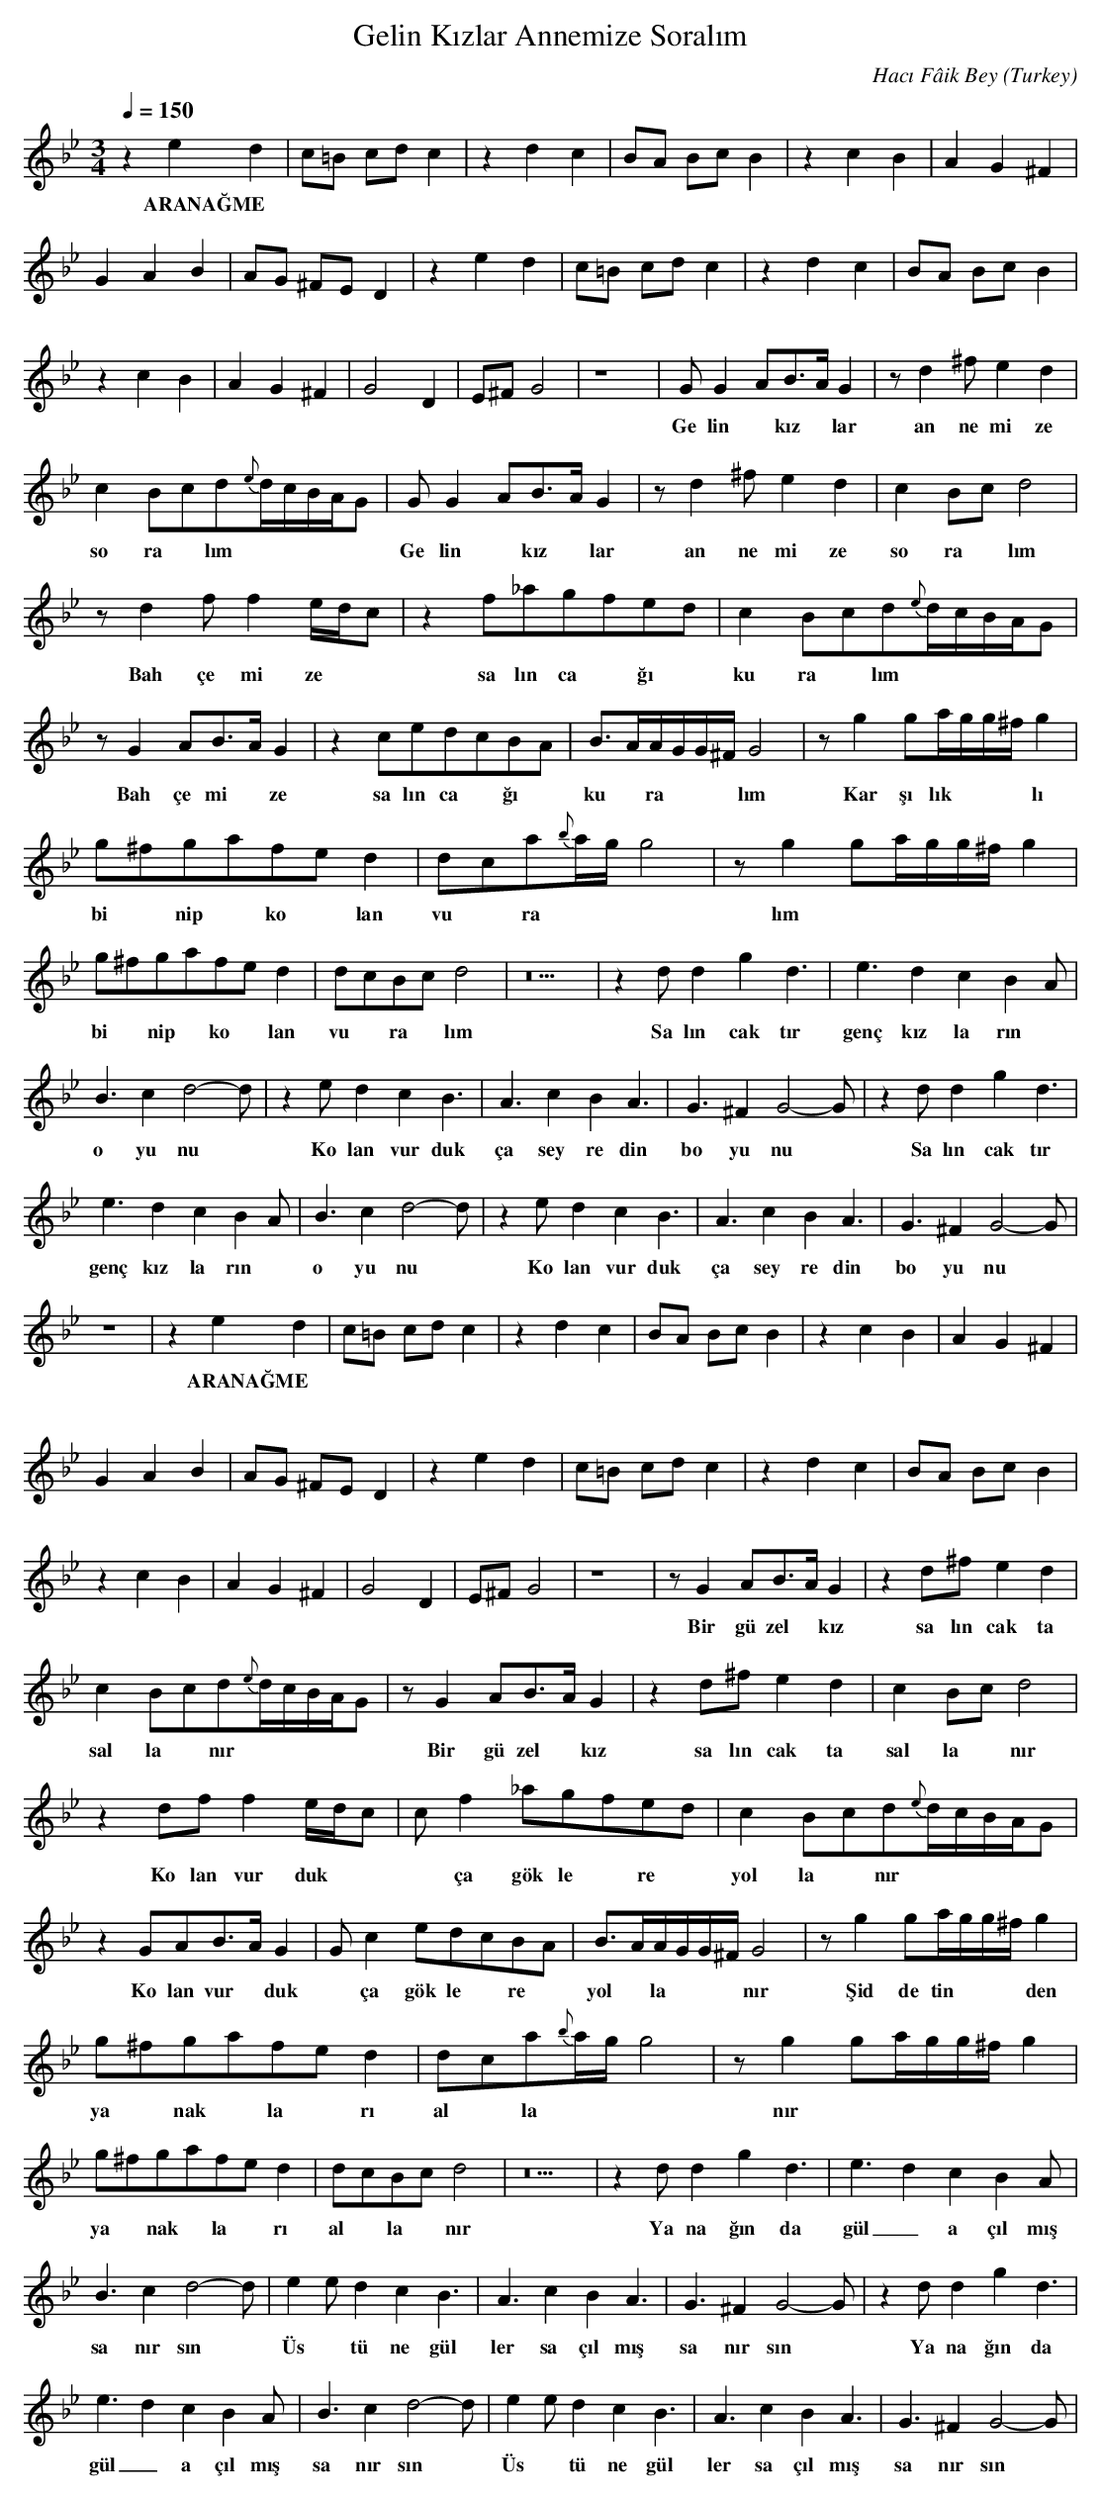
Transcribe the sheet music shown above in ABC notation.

X:1
T: Gelin Kızlar Annemize Soralım
C: Hacı Fâik Bey
O: Turkey
M: 3/4
L: 1/16
K: C _B _e
Q: 1/4=150
z4 e4 d4  | c2=B2 c2d2 c4  | z4 d4 c4  | \
w:  ARANAĞME   |   |   |
B2A2 B2c2 B4  | z4 c4 B4  | A4 G4 ^F4  |
w:   |   |   |
G4 A4 B4  | A2G2 ^F2E2 D4  | z4 e4 d4  | \
w:   |   |   |
c2=B2 c2d2 c4  | z4 d4 c4  | B2A2 B2c2 B4  |
w:   |   |   |
z4 c4 B4  | A4 G4 ^F4  | G8 D4  | E2^F2 G8  | z16  | \
w:   |   |   |   |  |
G2G4A2B3AG4  | z2d4^f2e4d4  |
w:  Ge lin  *  kız *  lar   |  an ne mi ze   |
c4B2c2d2{e}dcBAG2  | G2G4A2B3AG4  | z2d4^f2e4d4  | \
w:  so ra *  lım    |  Ge lin  *  kız *  lar   |  an ne mi ze   |
c4B2c2d8  |
w:  so ra *  lım    |
z2d4f2f4edc2  | z4f2_a2g2f2e2d2  | c4B2c2d2{e}dcBAG2  |
w:  Bah çe mi ze   |  sa lın ca *  ğı   |  ku ra *  lım    |
z2G4A2B3AG4  | z4c2e2d2c2B2A2  | B3AAGG^FG8  | \
w:  Bah çe mi *  ze   |  sa lın ca *  ğı   |  ku *  ra *  *  *  lım    |
z2g4g2agg^fg4  |
w:  Kar şı lık *  *  *  lı   |
g2^f2g2a2f2e2d4  | d2c2a2{b}agg8  | z2g4g2agg^fg4  |
w:  bi *  nip  *  ko *  lan   |  vu *  ra *  *  *  lım    |  Kar şı lık *  *  *  lı   |
g2^f2g2a2f2e2d4  | d2c2B2c2d8  | z20  | \
w:  bi *  nip  *  ko *  lan   |  vu *  ra *  lım    |  |
z4d2d4g4d6  | e6d4c4B4A2  |
w:  Sa lın cak tır   |  genç  kız la rın   |
B6c4d8-d2  | z4e2d4c4B6  | A6c4B4A6  | G6^F4G8-G2  | \
w:  o yu nu    |  Ko lan  vur duk  |  ça  sey re din   |  bo yu nu    |
z4d2d4g4d6  |
w:  Sa lın cak tır   |
e6d4c4B4A2  | B6c4d8-d2  | z4e2d4c4B6  | \
w:  genç  kız la rın   |  o yu nu    |  Ko lan  vur duk  |
A6c4B4A6  | G6^F4G8-G2  |
w:  ça  sey re din   |  bo yu nu    |
z12  | z4 e4 d4  | c2=B2 c2d2 c4  | z4 d4 c4  | \
w:  |  ARANAĞME   |   |   |
B2A2 B2c2 B4  | z4 c4 B4  | A4 G4 ^F4  |
w:   |   |   |
G4 A4 B4  | A2G2 ^F2E2 D4  | z4 e4 d4  | \
w:   |   |   |
c2=B2 c2d2 c4  | z4 d4 c4  | B2A2 B2c2 B4  |
w:   |   |   |
z4 c4 B4  | A4 G4 ^F4  | G8 D4  | E2^F2 G8  | z16  | \
w:   |   |   |   |  |
z2G4A2B3AG4  | z4d2^f2e4d4  |
w:  Bir  gü zel  *  kız   |  sa lın cak ta   |
c4B2c2d2{e}dcBAG2  | z2G4A2B3AG4  | z4d2^f2e4d4  | \
w:  sal la *  nır    |  Bir  gü zel  *  kız   |  sa lın cak ta   |
c4B2c2d8  |
w:  sal la *  nır    |
z4d2f2f4edc2  | c2f4_a2g2f2e2d2  | c4B2c2d2{e}dcBAG2  |
w:  Ko lan  vur duk  |  *  ça  gök le *  re   |  yol la *  nır    |
z4G2A2B3AG4  | G2c4e2d2c2B2A2  | B3AAGG^FG8  | \
w:  Ko lan  vur *  duk  |  *  ça  gök le *  re   |  yol *  la *  *  *  nır    |
z2g4g2agg^fg4  |
w:  Şid de tin *  *  *  den   |
g2^f2g2a2f2e2d4  | d2c2a2{b}agg8  | z2g4g2agg^fg4  |
w:  ya *  nak *  la *  rı   |  al *  la *  *  *  nır    |  Şid de tin *  *  *  den   |
g2^f2g2a2f2e2d4  | d2c2B2c2d8  | z20  | \
w:  ya *  nak *  la *  rı   |  al *  la *  nır    |  |
z4d2d4g4d6  | e6d4c4B4A2  |
w:  Ya na ğın da   |  gül_ a çıl mış   |
B6c4d8-d2  | e4e2d4c4B6  | A6c4B4A6  | G6^F4G8-G2  | \
w:  sa nır sın    |  Üs *  tü ne  gül  |  ler  sa çıl mış   |  sa nır sın    |
z4d2d4g4d6  |
w:  Ya na ğın da   |
e6d4c4B4A2  | B6c4d8-d2  | e4e2d4c4B6  | \
w:  gül_ a çıl mış   |  sa nır sın    |  Üs *  tü ne  gül  |
A6c4B4A6  | G6^F4G8-G2  |
w:  ler  sa çıl mış   |  sa nır sın    |
|
